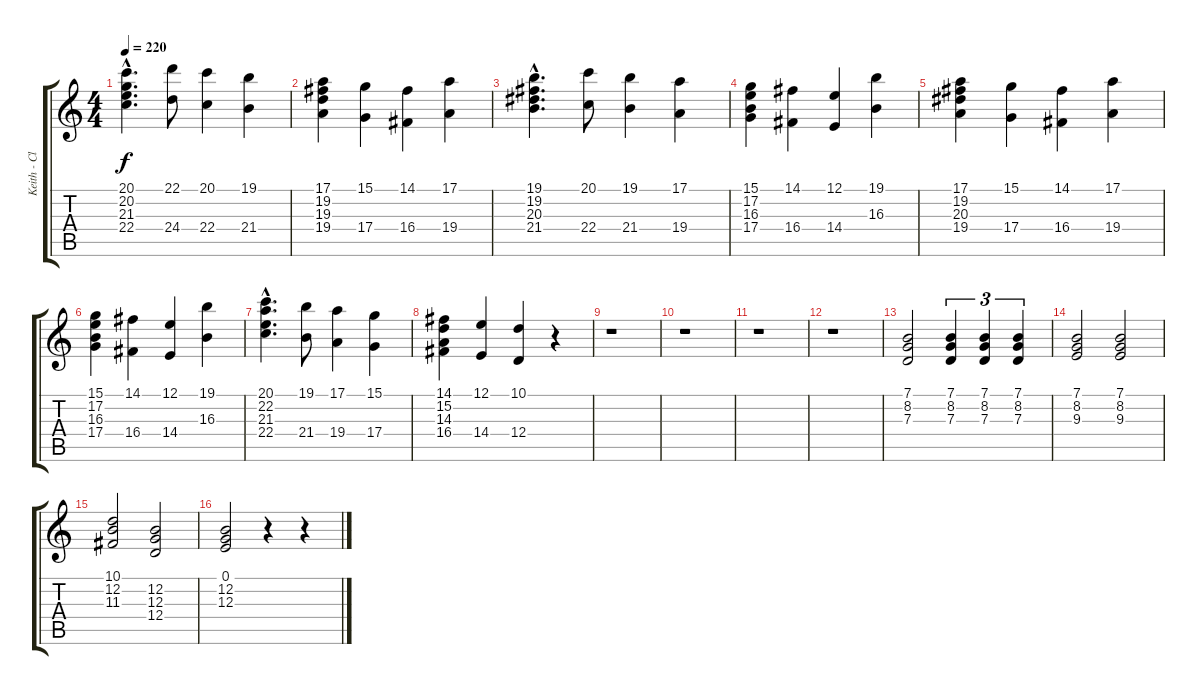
\track ("Keith - Clavinet RH" "Keith - Cl") {instrument clavinet}
\staff {score tabs}
\tuning (E4 B3 G3 D3 A2 E2) {hide}
\ts (4 4)
\tempo 220
\clef g2
\ks c
(20.1{hac} 20.2{hac} 21.3{hac} 22.4{hac}).4{d dy f} (22.1 24.4).8 (20.1 22.4).4 (19.1 21.4).4 |
(17.1 19.2 19.3 19.4).4 (15.1 17.4).4 (14.1 16.4).4 (17.1 19.4).4 |
(19.1{hac} 19.2{hac} 20.3{hac} 21.4{hac}).4{d} (20.1 22.4).8 (19.1 21.4).4 (17.1 19.4).4 |
(15.1 17.2 16.3 17.4).4 (14.1 16.4).4 (12.1 14.4).4 (19.1 16.3).4 |
(17.1 19.2 20.3 19.4).4 (15.1 17.4).4 (14.1 16.4).4 (17.1 19.4).4 |
(15.1 17.2 16.3 17.4).4 (14.1 16.4).4 (12.1 14.4).4 (19.1 16.3).4 |
(20.1{hac} 22.2{hac} 21.3{hac} 22.4{hac}).4{d} (19.1 21.4).8 (17.1 19.4).4 (15.1 17.4).4 |
(14.1 15.2 14.3 16.4).4 (12.1 14.4).4 (10.1 12.4).4 r.4 |
r.1 |
r.1 |
r.1 |
r.1 |
(7.1 8.2 7.3).2 (7.1 8.2 7.3).4{tu (3 2)} (7.1 8.2 7.3).4{tu (3 2)} (7.1 8.2 7.3).4{tu (3 2)} |
(7.1 8.2 9.3).2 (7.1 8.2 9.3).2 |
(10.1 12.2 11.3).2 (12.2 12.3 12.4).2 |
(0.1 12.2 12.3).2 r.4 r.4
